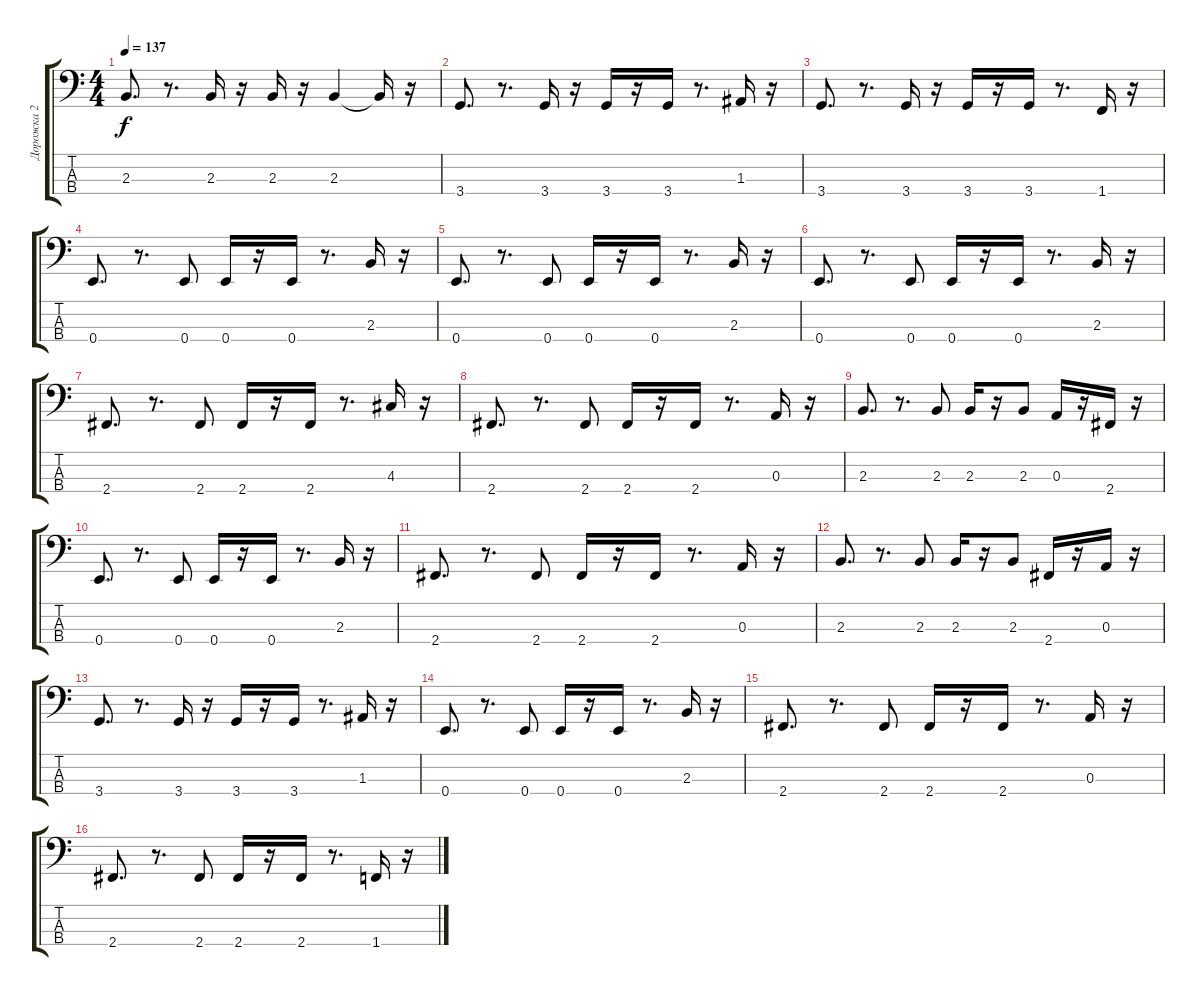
\track ("Дорожка 2" "Дорожка 2") {instrument electricbassfinger}
\staff {score tabs}
\tuning (G2 D2 A1 E1) {hide}
\ts (4 4)
\tempo 137
\clef f4
\ks c
2.3.8{d dy f} r.8{d} 2.3.16 r.16 2.3.16 r.16 2.3.4 2.3{t}.16 r.16 |
3.4.8{d} r.8{d} 3.4.16 r.16 3.4.16 r.16 3.4.16 r.8{d} 1.3.16 r.16 |
3.4.8{d} r.8{d} 3.4.16 r.16 3.4.16 r.16 3.4.16 r.8{d} 1.4.16 r.16 |
0.4.8{d} r.8{d} 0.4.8 0.4.16 r.16 0.4.16 r.8{d} 2.3.16 r.16 |
0.4.8{d} r.8{d} 0.4.8 0.4.16 r.16 0.4.16 r.8{d} 2.3.16 r.16 |
0.4.8{d} r.8{d} 0.4.8 0.4.16 r.16 0.4.16 r.8{d} 2.3.16 r.16 |
2.4.8{d} r.8{d} 2.4.8 2.4.16 r.16 2.4.16 r.8{d} 4.3.16 r.16 |
2.4.8{d} r.8{d} 2.4.8 2.4.16 r.16 2.4.16 r.8{d} 0.3.16 r.16 |
2.3.8{d} r.8{d} 2.3.8 2.3.16 r.16 2.3.8 0.3.16 r.16 2.4.16 r.16 |
0.4.8{d} r.8{d} 0.4.8 0.4.16 r.16 0.4.16 r.8{d} 2.3.16 r.16 |
2.4.8{d} r.8{d} 2.4.8 2.4.16 r.16 2.4.16 r.8{d} 0.3.16 r.16 |
2.3.8{d} r.8{d} 2.3.8 2.3.16 r.16 2.3.8 2.4.16 r.16 0.3.16 r.16 |
3.4.8{d} r.8{d} 3.4.16 r.16 3.4.16 r.16 3.4.16 r.8{d} 1.3.16 r.16 |
0.4.8{d} r.8{d} 0.4.8 0.4.16 r.16 0.4.16 r.8{d} 2.3.16 r.16 |
2.4.8{d} r.8{d} 2.4.8 2.4.16 r.16 2.4.16 r.8{d} 0.3.16 r.16 |
2.4.8{d} r.8{d} 2.4.8 2.4.16 r.16 2.4.16 r.8{d} 1.4.16 r.16
